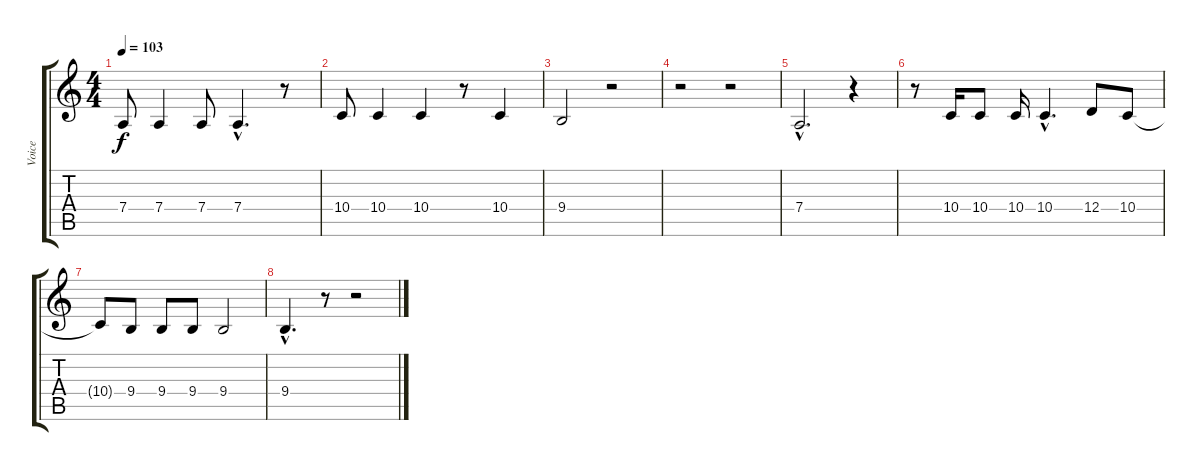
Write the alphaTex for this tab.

\track ("Voice" "Voice") {instrument pad2warm}
\staff {score tabs}
\tuning (E4 B3 G3 D3 A2 E2) {hide}
\ts (4 4)
\tempo 103
\clef g2
\ks c
7.4.8{dy f} 7.4.4 7.4.8 7.4{hac}.4{d} r.8 |
10.4.8 10.4.4 10.4.4 r.8 10.4.4 |
9.4.2 r.2 |
r.2 r.2 |
7.4{hac}.2{d} r.4 |
r.8 10.4.16 10.4.8 10.4.16 10.4{hac}.4{d} 12.4.8 10.4.8 |
10.4{t}.8 9.4.8 9.4.8 9.4.8 9.4.2 |
9.4{hac}.4{d} r.8 r.2
